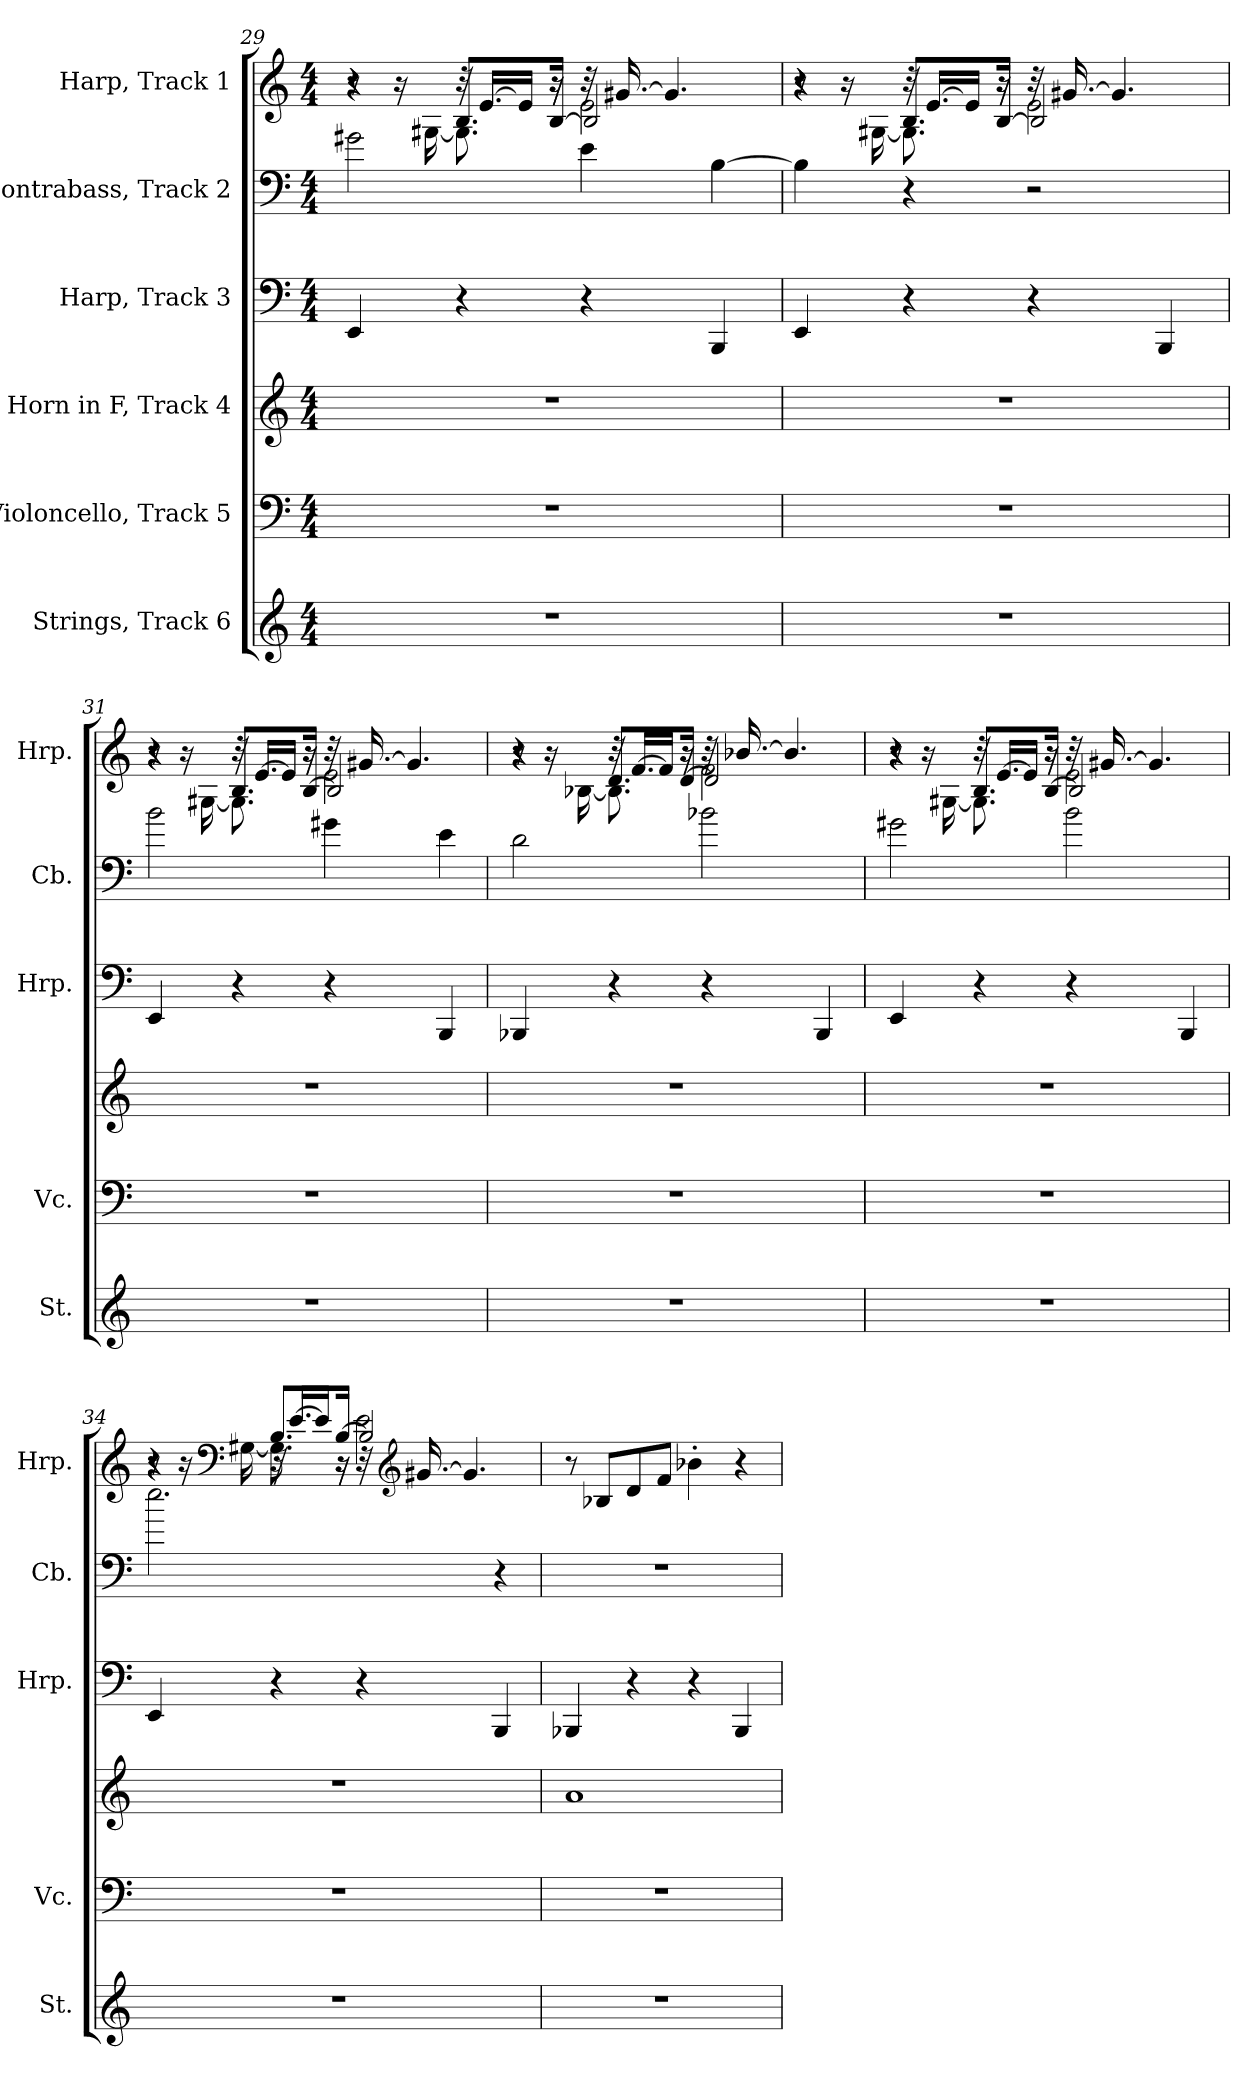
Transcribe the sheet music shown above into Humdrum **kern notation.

**kern	**kern	**kern	**kern	**kern	**kern
*part6	*part5	*part4	*part3	*part2	*part1
*staff6	*staff5	*staff4	*staff3	*staff2	*staff1
*I"Strings, Track 6	*I"Violoncello, Track 5	*I"Horn in F, Track 4	*I"Harp, Track 3	*I"Contrabass, Track 2	*I"Harp, Track 1
*I'St.	*I'Vc.	*	*I'Hrp.	*I'Cb.	*I'Hrp.
!!LO:PB:g=z
*clefG2	*clefF4	*clefG2	*clefF4	*clefF4	*clefG2
*	*	*ITrd4c7	*	*ITrd7c12	*
*k[]	*k[]	*k[b-]	*k[]	*k[]	*k[]
*M4/4	*M4/4	*M4/4	*M4/4	*M4/4	*M4/4
=29	=29	=29	=29	=29	=29
*	*	*	*	*	*^
*	*	*	*	*	*	*^
1r	1r	1r	4EE/	2G#X\	4r	8r	4r
.	.	.	.	.	.	16r	.
.	.	.	.	.	.	[16G#X\	.
.	.	.	4r	.	32r	8.G#\]	8.B/L
.	.	.	.	.	[16.e/LL	.	.
.	.	.	.	.	16e/JJ]	.	.
.	.	.	.	.	16r	16r	[16B/Jk
.	.	.	4r	4E\	32r	2e\	2B/]
.	.	.	.	.	[16.g#X/	.	.
.	.	.	.	.	4.g#/]	.	.
.	.	.	4BBB/	[4BB\	.	.	.
=30	=30	=30	=30	=30	=30	=30	=30
1r	1r	1r	4EE/	4BB\]	4r	8r	4r
.	.	.	.	.	.	16r	.
.	.	.	.	.	.	[16G#X\	.
.	.	.	4r	4r	32r	8.G#\]	8.B/L
.	.	.	.	.	[16.e/LL	.	.
.	.	.	.	.	16e/JJ]	.	.
.	.	.	.	.	16r	16r	[16B/Jk
.	.	.	4r	2r	32r	2e\	2B/]
.	.	.	.	.	[16.g#X/	.	.
.	.	.	.	.	4.g#/]	.	.
.	.	.	4BBB/	.	.	.	.
!!LO:LB:g=z	!!	!!
=31	=31	=31	=31	=31	=31	=31	=31
1r	1r	1r	4EE/	2B\	4r	8r	4r
.	.	.	.	.	.	16r	.
.	.	.	.	.	.	[16G#X\	.
.	.	.	4r	.	32r	8.G#\]	8.B/L
.	.	.	.	.	[16.e/LL	.	.
.	.	.	.	.	16e/JJ]	.	.
.	.	.	.	.	16r	16r	[16B/Jk
.	.	.	4r	4G#X\	32r	2e\	2B/]
.	.	.	.	.	[16.g#X/	.	.
.	.	.	.	.	4.g#/]	.	.
.	.	.	4BBB/	4E\	.	.	.
=32	=32	=32	=32	=32	=32	=32	=32
1r	1r	1r	4BBB-X/	2D\	4r	8r	4r
.	.	.	.	.	.	16r	.
.	.	.	.	.	.	[16B-X\	.
.	.	.	4r	.	32r	8.B-\]	8.d/L
.	.	.	.	.	[16.f/LL	.	.
.	.	.	.	.	16f/JJ]	.	.
.	.	.	.	.	16r	16r	[16d/Jk
.	.	.	4r	2B-X\	32r	2f\	2d/]
.	.	.	.	.	[16.b-X/	.	.
.	.	.	.	.	4.b-/]	.	.
.	.	.	4BBB-/	.	.	.	.
!!LO:PB:g=z	!!	!!
=33	=33	=33	=33	=33	=33	=33	=33
1r	1r	1r	4EE/	2G#X\	4r	8r	4r
.	.	.	.	.	.	16r	.
.	.	.	.	.	.	[16G#X\	.
.	.	.	4r	.	32r	8.G#\]	8.B/L
.	.	.	.	.	[16.e/LL	.	.
.	.	.	.	.	16e/JJ]	.	.
.	.	.	.	.	16r	16r	[16B/Jk
.	.	.	4r	2B\	32r	2e\	2B/]
.	.	.	.	.	[16.g#X/	.	.
.	.	.	.	.	4.g#/]	.	.
.	.	.	4BBB/	.	.	.	.
=34	=34	=34	=34	=34	=34	=34	=34
1r	1r	1r	4EE/	2.e\	4r	8r	4r
.	.	.	.	.	.	16r	.
*	*	*	*	*	*clefF4	*	*
.	.	.	.	.	.	[16G#X\	.
.	.	.	4r	.	32r	8.G#\]	8.B/L
.	.	.	.	.	[16.e/LL	.	.
.	.	.	.	.	16e/JJ]	.	.
.	.	.	.	.	16r	16r	[16B/Jk
.	.	.	4r	.	32r	2e\	2B/]
*	*	*	*	*	*clefG2	*	*
.	.	.	.	.	[16.g#X/	.	.
.	.	.	.	.	4.g#/]	.	.
.	.	.	4BBB/	4r	.	.	.
*	*	*	*	*	*v	*v	*v
=35	=35	=35	=35	=35	=35
1r	1r	1d	4BBB-X/	1r	8r
.	.	.	.	.	8B-X/L
.	.	.	4r	.	8d/
.	.	.	.	.	8f/J
.	.	.	4r	.	4b-X'\
.	.	.	4BBB-/	.	4r
=	=	=	=	=	=
*-	*-	*-	*-	*-	*-
